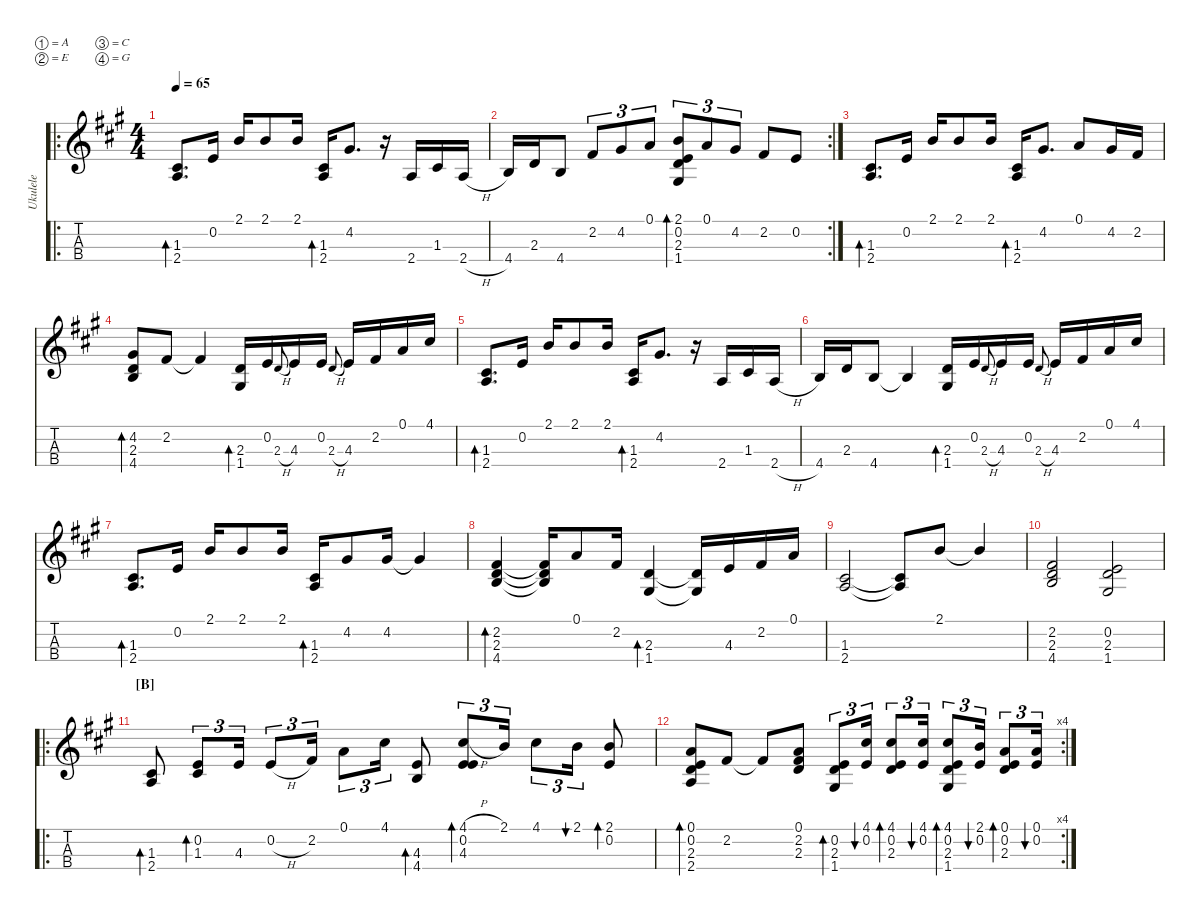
\defaultSystemsLayout 4
\hideDynamics
\bracketExtendMode nobrackets
\otherSystemsTrackNameOrientation horizontal
\chordDiagramsInScore
\track ("Ukulele" "Ukulele") {instrument acousticguitarnylon}
\staff {score tabs}
\tuning (A4 E4 C4 G3)
\displaytranspose 0
\ro
\ts (4 4)
\tempo 65
\clef g2
\ks a
(1.3{acc #} 2.4{acc forcenatural}).8{d bd 53 dy mf instrument acousticguitarnylon beam Up} 0.2{acc forcenatural}.16{beam Up} 2.1{acc forcenatural}.16{beam Up} 2.1{acc forcenatural}.8{beam Up} 2.1{acc forcenatural}.16{beam Up} (2.4{acc forcenatural} 1.3{acc #}).16{bd 51 beam Up} 4.2{acc #}.8{d beam Up} r.16{beam Up} 2.4{acc forcenatural}.16{beam Up} 1.3{acc #}.16{beam Up} 2.4{h acc forcenatural}.16{beam Up} |
\rc 2
4.4{acc forcenatural}.16{beam Up} 2.3{acc forcenatural}.16{beam Up} 4.4{acc forcenatural}.8{beam Up} 2.2{acc #}.8{tu (3 2) beam Up} 4.2{acc #}.8{tu (3 2) beam Up} 0.1{acc forcenatural}.8{tu (3 2) beam Up} (2.1{acc forcenatural} 2.3{acc forcenatural} 1.4{acc #} 0.2{acc forcenatural}).8{tu (3 2) bd 52 beam Up} 0.1{acc forcenatural}.8{tu (3 2) beam Up} 4.2{acc #}.8{tu (3 2) beam Up} 2.2{acc #}.8{beam Up} 0.2{acc forcenatural}.8{beam Up} |
(1.3{acc #} 2.4{acc forcenatural}).8{d bd 53 beam Up} 0.2{acc forcenatural}.16{beam Up} 2.1{acc forcenatural}.16{beam Up} 2.1{acc forcenatural}.8{beam Up} 2.1{acc forcenatural}.16{beam Up} (2.4{acc forcenatural} 1.3{acc #}).16{bd 51 beam Up} 4.2{acc #}.8{d beam Up} 0.1{acc forcenatural}.8{beam Up} 4.2{acc #}.16{beam Up} 2.2{acc #}.16{beam Up} |
(4.2{acc #} 4.4{acc forcenatural} 2.3{acc forcenatural}).8{bd 45 beam Up} 2.2{acc #}.8{beam Up} 2.2{t acc #}.4{beam Up} (1.4{acc #} 2.3{acc forcenatural}).16{bd 46 beam Up} 0.2{acc forcenatural}.16{beam Up} 2.3{h acc forcenatural}.8{gr onbeat beam Up} 4.3{acc forcenatural}.16{beam Up} 0.2{acc forcenatural}.16{beam Up} 2.3{h acc forcenatural}.8{gr onbeat beam Up} 4.3{acc forcenatural}.16{beam Up} 2.2{acc #}.16{beam Up} 0.1{acc forcenatural}.16{beam Up} 4.1{acc #}.16{beam Up} |
(2.4{acc forcenatural} 1.3{acc #}).8{d bd 47 beam Up} 0.2{acc forcenatural}.16{beam Up} 2.1{acc forcenatural}.16{beam Up} 2.1{acc forcenatural}.8{beam Up} 2.1{acc forcenatural}.16{beam Up} (2.4{acc forcenatural} 1.3{acc #}).16{bd 51 beam Up} 4.2{acc #}.8{d beam Up} r.16{beam Up} 2.4{acc forcenatural}.16{beam Up} 1.3{acc #}.16{beam Up} 2.4{h acc forcenatural}.16{beam Up} |
4.4{acc forcenatural}.16{beam Up} 2.3{acc forcenatural}.16{beam Up} 4.4{acc forcenatural}.8{beam Up} 4.4{t acc forcenatural}.4{beam Up} (1.4{acc #} 2.3{acc forcenatural}).16{bd 48 beam Up} 0.2{acc forcenatural}.16{beam Up} 2.3{h acc forcenatural}.8{gr onbeat beam Up} 4.3{acc forcenatural}.16{beam Up} 0.2{acc forcenatural}.16{beam Up} 2.3{h acc forcenatural}.8{gr onbeat beam Up} 4.3{acc forcenatural}.16{beam Up} 2.2{acc #}.16{beam Up} 0.1{acc forcenatural}.16{beam Up} 4.1{acc #}.16{beam Up} |
(2.4{acc forcenatural} 1.3{acc #}).8{d bd 48 beam Up} 0.2{acc forcenatural}.16{beam Up} 2.1{acc forcenatural}.16{beam Up} 2.1{acc forcenatural}.8{beam Up} 2.1{acc forcenatural}.16{beam Up} (2.4{acc forcenatural} 1.3{acc #}).16{bd 51 beam Up} 4.2{acc #}.8{beam Up} 4.2{acc #}.16{beam Up} 4.2{t acc #}.4{beam Up} |
(4.4{acc forcenatural} 2.3{acc forcenatural} 2.2{acc #}).4{bd 50 beam Up} (2.3{t acc forcenatural} 4.4{t acc forcenatural} 2.2{t acc #}).16{beam Up} 0.1{acc forcenatural}.8{beam Up} 2.2{acc #}.16{beam Up} (1.4{acc #} 2.3{acc forcenatural}).4{bd 49 beam Up} (2.3{t acc forcenatural} 1.4{t acc #}).16{beam Up} 4.3{acc forcenatural}.16{beam Up} 2.2{acc #}.16{beam Up} 0.1{acc forcenatural}.16{beam Up} |
(2.4{acc forcenatural} 1.3{acc #}).2{beam Up} (2.4{t acc forcenatural} 1.3{t acc #}).8{beam Up} 2.1{acc forcenatural}.8{beam Up} 2.1{t acc forcenatural}.4{beam Up} |
(4.4{acc forcenatural} 2.3{acc forcenatural} 2.2{acc #}).2{beam Up} (1.4{acc #} 2.3{acc forcenatural} 0.2{acc forcenatural}).2{beam Up} |
\ro
\section ("B" "")
(2.4{acc forcenatural} 1.3{acc #}).8{bd 41 beam Up} (1.3{acc #} 0.2{acc forcenatural}).8{tu (3 2) bd 40 beam Up} 4.3{acc forcenatural}.16{tu (3 2) beam Up} 0.2{h acc forcenatural}.8{tu (3 2) beam Up} 2.2{acc #}.16{tu (3 2) beam Up} 0.1{acc forcenatural}.8{tu (3 2) beam Down} 4.1{acc #}.16{tu (3 2) beam Down} (4.4{acc forcenatural} 4.3{acc forcenatural}).8{bd 42 beam Up} (0.2{acc forcenatural} 4.3{acc forcenatural} 4.1{h acc #}).8{tu (3 2) bd 43 beam Up} 2.1{acc forcenatural}.16{tu (3 2) beam Up} 4.1{acc #}.8{tu (3 2) beam Down} 2.1{acc forcenatural}.16{tu (3 2) bu 39 beam Down} (2.1{acc forcenatural} 0.2{acc forcenatural}).8{bd 44 beam Up} |
\rc 4
(2.4{acc forcenatural} 2.3{acc forcenatural} 0.1{acc forcenatural} 0.2{acc forcenatural}).8{bd 38 beam Up} 2.2{acc #}.8{beam Up} 2.2{t acc #}.8{beam Up} (2.2{acc #} 0.1{acc forcenatural} 2.3{acc forcenatural}).8{beam Up} (1.4{acc #} 2.3{acc forcenatural} 0.2{acc forcenatural}).8{tu (3 2) bd 36 beam Up} (4.1{acc #} 0.2{acc forcenatural}).16{tu (3 2) bu 36 beam Up} (4.1{acc #} 0.2{acc forcenatural} 2.3{acc forcenatural}).8{tu (3 2) bd 35 beam Up} (4.1{acc #} 0.2{acc forcenatural}).16{tu (3 2) bu 34 beam Up} (4.1{acc #} 1.4{acc #} 2.3{acc forcenatural} 0.2{acc forcenatural}).8{tu (3 2) bd 33 beam Up} (2.1{acc forcenatural} 0.2{acc forcenatural}).16{tu (3 2) bu 33 beam Up} (0.1{acc forcenatural} 0.2{acc forcenatural} 2.3{acc forcenatural}).8{tu (3 2) bd 32 beam Up} (0.1{acc forcenatural} 0.2{acc forcenatural}).16{tu (3 2) bu 37 beam Up}
